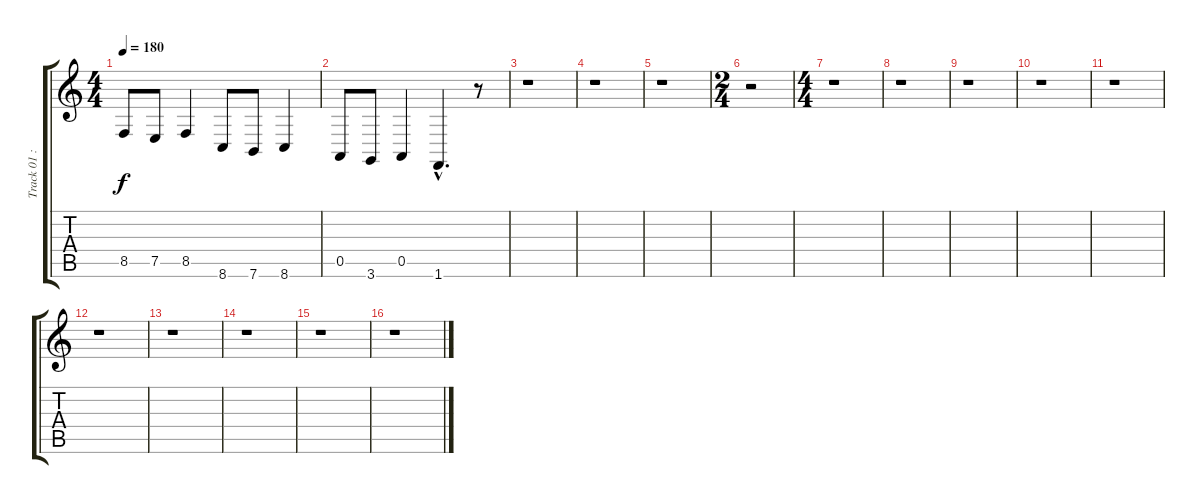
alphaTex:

\track ("Track 01 : unspecified" "Track 01 :") {instrument oboe}
\staff {score tabs}
\tuning (E4 B3 G3 D3 A2 E2) {hide}
\ts (4 4)
\tempo 180
\clef g2
\ks c
8.5.8{dy f} 7.5.8 8.5.4 8.6.8 7.6.8 8.6.4 |
0.5.8 3.6.8 0.5.4 1.6{hac}.4{d} r.8 |
r.1 |
r.1 |
r.1 |
\ts (2 4)
r.2 |
\ts (4 4)
r.1 |
r.1 |
r.1 |
r.1 |
r.1 |
r.1 |
r.1 |
r.1 |
r.1 |
r.1
